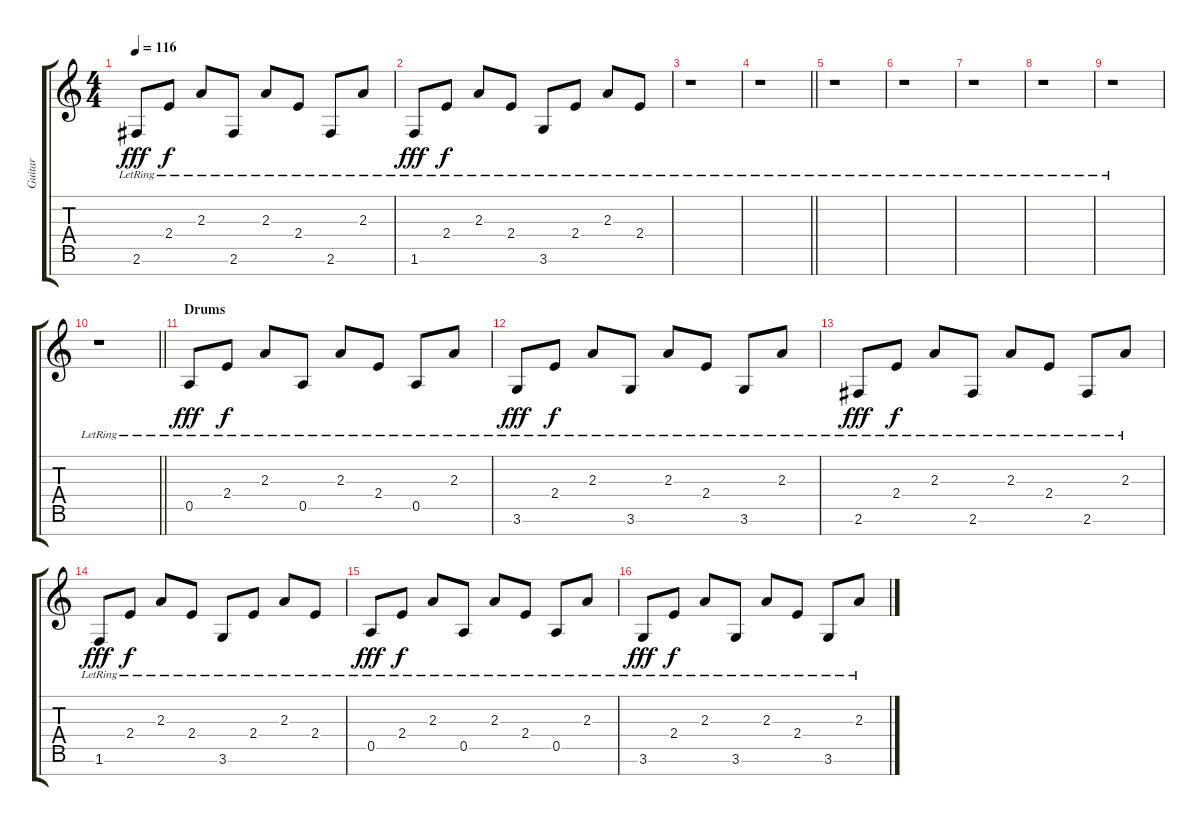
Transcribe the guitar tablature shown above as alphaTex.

\track ("Guitar" "Guitar") {instrument electricguitarclean}
\staff {score tabs}
\tuning (E4 B3 G3 D3 A2 E2 B1) {hide}
\ts (4 4)
\tempo 116
\clef g2
\ks c
2.6{lr}.8{dy fff} 2.4{lr}.8{dy f} 2.3{lr}.8 2.6{lr}.8 2.3{lr}.8 2.4{lr}.8 2.6{lr}.8 2.3{lr}.8 |
1.6{lr}.8{dy fff} 2.4{lr}.8{dy f} 2.3{lr}.8 2.4{lr}.8 3.6{lr}.8 2.4{lr}.8 2.3{lr}.8 2.4{lr}.8 |
r.1 |
\barLineRight lightlight
r.1 |
r.1 |
r.1 |
r.1 |
r.1 |
r.1 |
\barLineRight lightlight
r.1 |
\section ("" "Drums")
0.5{lr}.8{dy fff volume 10 instrument acousticguitarsteel} 2.4{lr}.8{dy f} 2.3{lr}.8 0.5{lr}.8 2.3{lr}.8 2.4{lr}.8 0.5{lr}.8 2.3{lr}.8 |
3.6{lr}.8{dy fff} 2.4{lr}.8{dy f} 2.3{lr}.8 3.6{lr}.8 2.3{lr}.8 2.4{lr}.8 3.6{lr}.8 2.3{lr}.8 |
2.6{lr}.8{dy fff} 2.4{lr}.8{dy f} 2.3{lr}.8 2.6{lr}.8 2.3{lr}.8 2.4{lr}.8 2.6{lr}.8 2.3{lr}.8 |
1.6{lr}.8{dy fff} 2.4{lr}.8{dy f} 2.3{lr}.8 2.4{lr}.8 3.6{lr}.8 2.4{lr}.8 2.3{lr}.8 2.4{lr}.8 |
0.5{lr}.8{dy fff} 2.4{lr}.8{dy f} 2.3{lr}.8 0.5{lr}.8 2.3{lr}.8 2.4{lr}.8 0.5{lr}.8 2.3{lr}.8 |
3.6{lr}.8{dy fff} 2.4{lr}.8{dy f} 2.3{lr}.8 3.6{lr}.8 2.3{lr}.8 2.4{lr}.8 3.6{lr}.8 2.3{lr}.8
